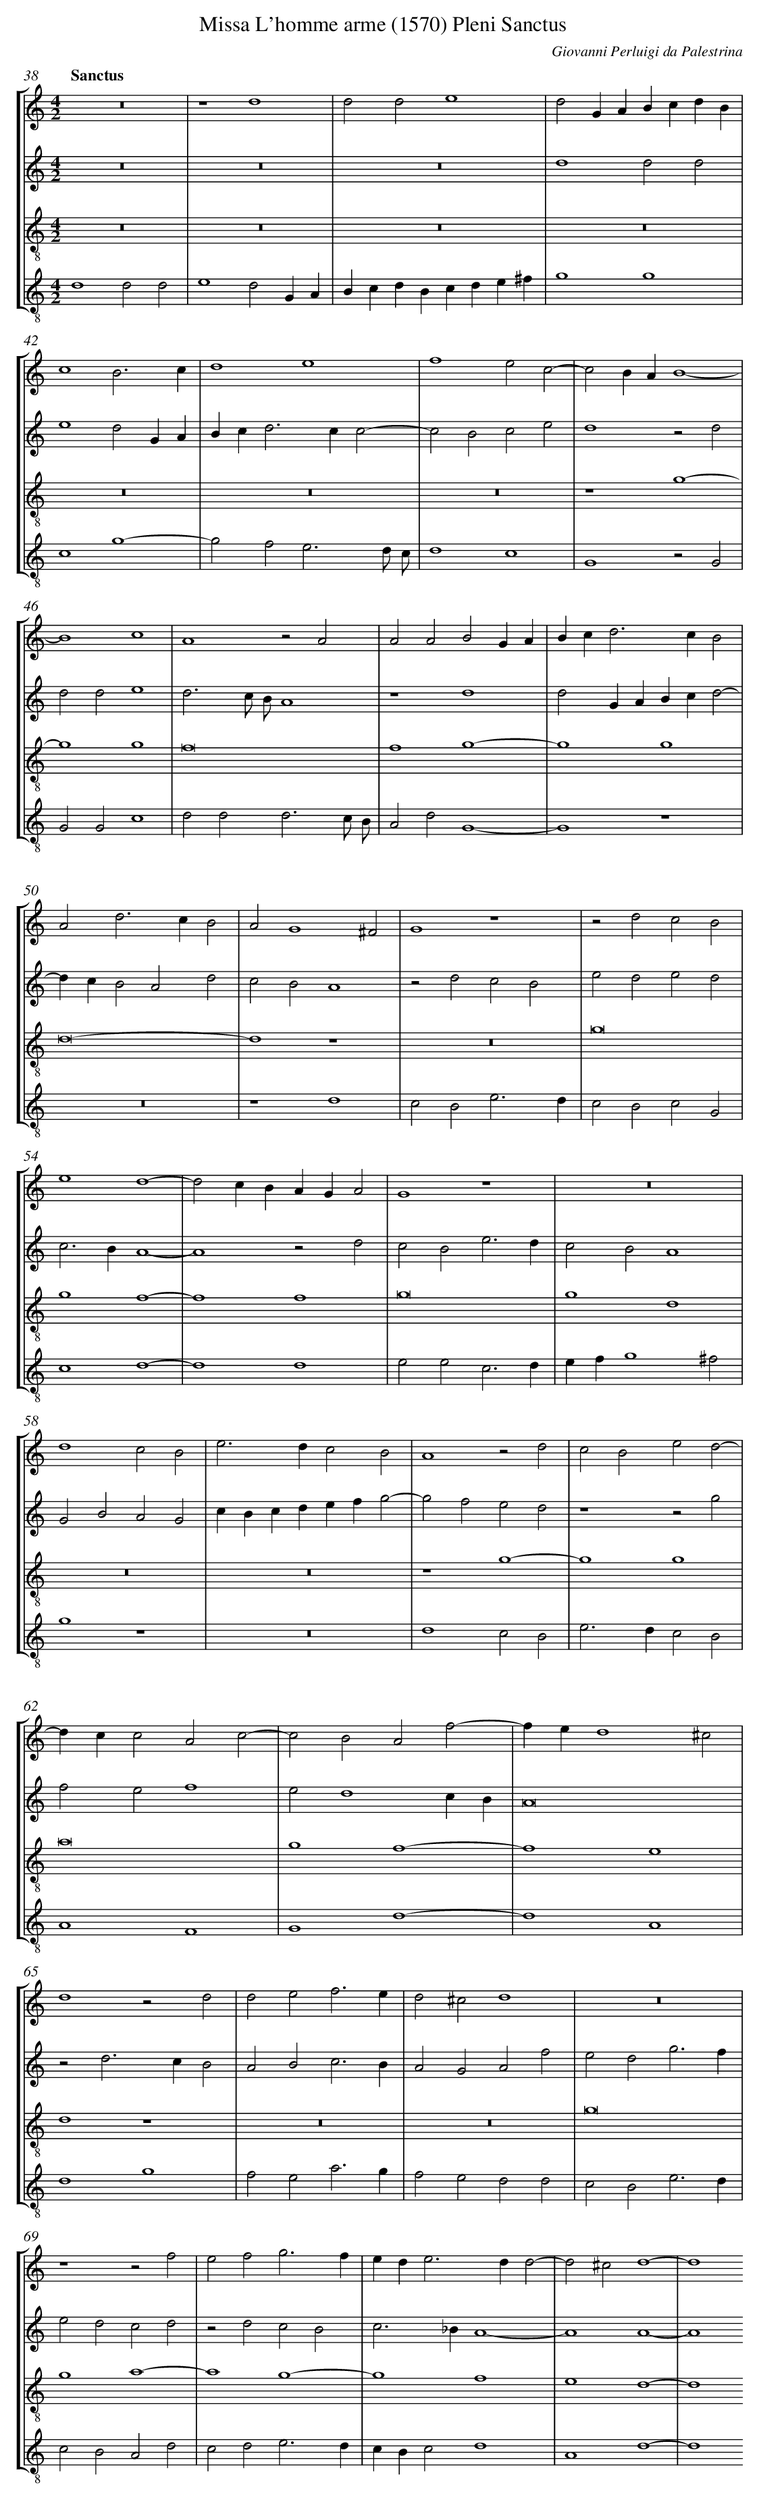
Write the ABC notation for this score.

X:1
T: Missa L'homme arme (1570) Pleni Sanctus
C: Giovanni Perluigi da Palestrina
L: 1/4
M: 4/2
Q: "Sanctus"
%%staves [1 2 3 4]
V: 1 clef=treble
V: 2 clef=treble
V: 3 clef=treble-8
V: 4 clef=treble-8
K: C
[V:1] z8 |
[V:2] z8 |
[V:3] z8 |
[V:4] d4d2d2 |
[V:1] z4d4 |
[V:2] z8 |
[V:3] z8 |
[V:4] e4d2GA |
[V:1] d2d2e4 |
[V:2] z8 |
[V:3] z8 |
[V:4] BcdBcde^f |
[V:1] d2GABcdB |
[V:2] d4d2d2 |
[V:3] z8 |
[V:4] g4g4 |
[V:1] c4B3c |
[V:2] e4d2GA |
[V:3] z8 |
[V:4] c4g4- |
[V:1] d4e4 |
[V:2] Bc2<d2cc2- |
[V:3] z8 |
[V:4] g2f2e3d/ c/ |
[V:1] f4e2c2- |
[V:2] c2B2c2e2 |
[V:3] z8 |
[V:4] d4c4 |
[V:1] c2BAB4- |
[V:2] d4z2d2 |
[V:3] z4g4- |
[V:4] G4z2G2 |
[V:1] B4c4 |
[V:2] d2d2e4 |
[V:3] g4g4 |
[V:4] G2G2c4 |
[V:1] A4z2A2 |
[V:2] d3c/ B/A4 |
[V:3] f8 |
[V:4] d2d2d3c/ B/ |
[V:1] A2A2B2GA |
[V:2] z4d4 |
[V:3] f4g4- |
[V:4] A2d2G4- |
[V:1] Bc2<d2cB2 |
[V:2] d2GABcd2- |
[V:3] g4g4 |
[V:4] G4z4 |
[V:1] A2d2>c2B2 |
[V:2] dcB2A2d2 |
[V:3] d8- |
[V:4] z8 |
[V:1] A2G4^F2 |
[V:2] c2B2A4 |
[V:3] d4z4 |
[V:4] z4d4 |
[V:1] G4z4 |
[V:2] z2d2c2B2 |
[V:3] z8 |
[V:4] c2B2e3d |
[V:1] z2d2c2B2 |
[V:2] e2d2e2d2 |
[V:3] g8 |
[V:4] c2B2c2G2 |
[V:1] e4d4- |
[V:2] c2>B2A4- |
[V:3] g4f4- |
[V:4] c4d4- |
[V:1] d2cBAGA2 |
[V:2] A4z2d2 |
[V:3] f4f4 |
[V:4] d4d4 |
[V:1] G4z4 |
[V:2] c2B2e3d |
[V:3] g8 |
[V:4] e2e2c3d |
[V:1] z8 |
[V:2] c2B2A4 |
[V:3] g4d4 |
[V:4] efg4^f2 |
[V:1] d4c2B2 |
[V:2] G2B2A2G2 |
[V:3] z8 |
[V:4] g4z4 |
[V:1] e2>d2c2B2 |
[V:2] cBcdefg2- |
[V:3] z8 |
[V:4] z8 |
[V:1] A4z2d2 |
[V:2] g2f2e2d2 |
[V:3] z4g4- |
[V:4] d4c2B2 |
[V:1] c2B2e2d2- |
[V:2] z4z2g2 |
[V:3] g4g4 |
[V:4] e2>d2c2B2 |
[V:1] dcc2A2c2- |
[V:2] f2e2f4 |
[V:3] a8 |
[V:4] A4F4 |
[V:1] c2B2A2f2- |
[V:2] e2d4cB |
[V:3] g4f4- |
[V:4] G4d4- |
[V:1] fed4^c2 |
[V:2] A8 |
[V:3] f4e4 |
[V:4] d4A4 |
[V:1] d4z2d2 |
[V:2] z2d2>c2B2 |
[V:3] d4z4 |
[V:4] d4g4 |
[V:1] d2e2f3e |
[V:2] A2B2c3B |
[V:3] z8 |
[V:4] f2e2a3g |
[V:1] d2^c2d4 |
[V:2] A2G2A2f2 |
[V:3] z8 |
[V:4] f2e2d2d2 |
[V:1] z8 |
[V:2] e2d2g3f |
[V:3] g8 |
[V:4] c2B2e3d |
[V:1] z4z2f2 |
[V:2] e2d2c2d2 |
[V:3] g4a4- |
[V:4] c2B2A2d2 |
[V:1] e2f2g3f |
[V:2] z2d2c2B2 |
[V:3] a4g4- |
[V:4] c2d2e3d |
[V:1] ed2<e2dd2- |
[V:2] c2>_B2A4- |
[V:3] g4f4 |
[V:4] cBc2d4 |
[V:1] d2^c2d4- |
[V:2] A4A4- |
[V:3] e4d4- |
[V:4] A4d4- |
[V:1] d4
[V:2] A4
[V:3] d4
[V:4] d4
